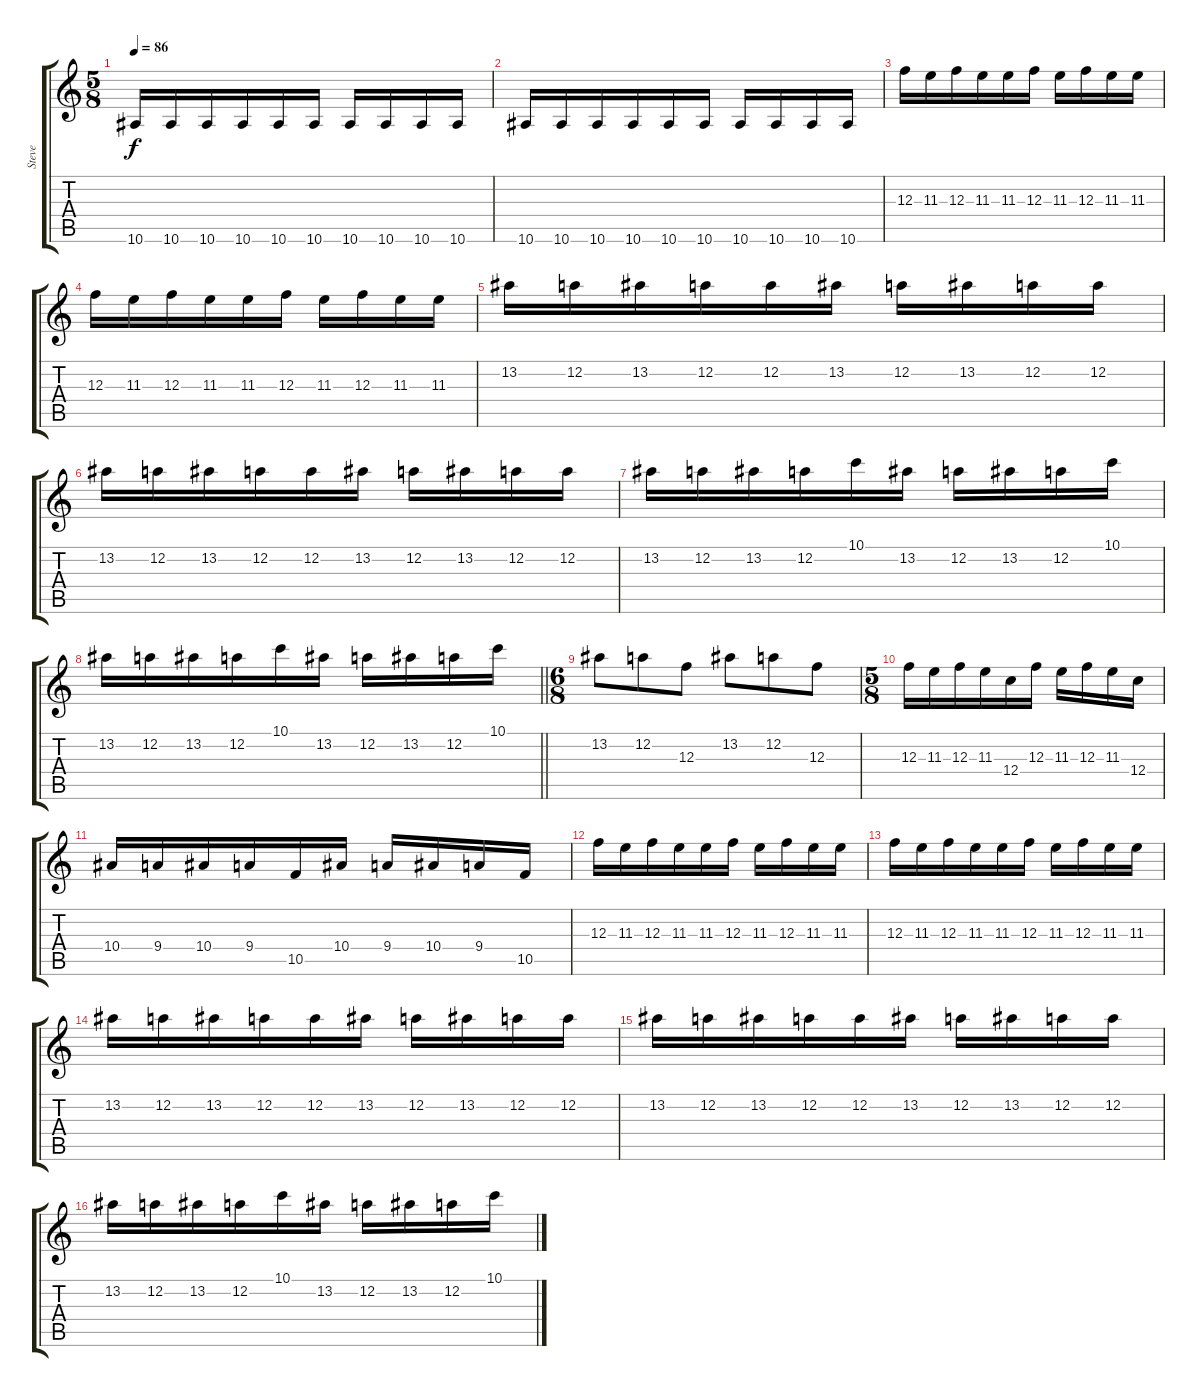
\track ("Steve" "Steve") {instrument electricguitarclean}
\staff {score tabs}
\tuning (D4 A3 F3 C3 G2 C2) {hide}
\ts (5 8)
\tempo 86
\clef g2
\ks c
10.6.16{dy f} 10.6.16 10.6.16 10.6.16 10.6.16 10.6.16 10.6.16 10.6.16 10.6.16 10.6.16 |
10.6.16 10.6.16 10.6.16 10.6.16 10.6.16 10.6.16 10.6.16 10.6.16 10.6.16 10.6.16 |
12.3.16 11.3.16 12.3.16 11.3.16 11.3.16 12.3.16 11.3.16 12.3.16 11.3.16 11.3.16 |
12.3.16 11.3.16 12.3.16 11.3.16 11.3.16 12.3.16 11.3.16 12.3.16 11.3.16 11.3.16 |
13.2.16 12.2.16 13.2.16 12.2.16 12.2.16 13.2.16 12.2.16 13.2.16 12.2.16 12.2.16 |
13.2.16 12.2.16 13.2.16 12.2.16 12.2.16 13.2.16 12.2.16 13.2.16 12.2.16 12.2.16 |
13.2.16 12.2.16 13.2.16 12.2.16 10.1.16 13.2.16 12.2.16 13.2.16 12.2.16 10.1.16 |
\barLineRight lightlight
13.2.16 12.2.16 13.2.16 12.2.16 10.1.16 13.2.16 12.2.16 13.2.16 12.2.16 10.1.16 |
\ts (6 8)
13.2.8 12.2.8 12.3.8 13.2.8 12.2.8 12.3.8 |
\ts (5 8)
12.3.16 11.3.16 12.3.16 11.3.16 12.4.16 12.3.16 11.3.16 12.3.16 11.3.16 12.4.16 |
10.4.16 9.4.16 10.4.16 9.4.16 10.5.16 10.4.16 9.4.16 10.4.16 9.4.16 10.5.16 |
12.3.16 11.3.16 12.3.16 11.3.16 11.3.16 12.3.16 11.3.16 12.3.16 11.3.16 11.3.16 |
12.3.16 11.3.16 12.3.16 11.3.16 11.3.16 12.3.16 11.3.16 12.3.16 11.3.16 11.3.16 |
13.2.16 12.2.16 13.2.16 12.2.16 12.2.16 13.2.16 12.2.16 13.2.16 12.2.16 12.2.16 |
13.2.16 12.2.16 13.2.16 12.2.16 12.2.16 13.2.16 12.2.16 13.2.16 12.2.16 12.2.16 |
13.2.16 12.2.16 13.2.16 12.2.16 10.1.16 13.2.16 12.2.16 13.2.16 12.2.16 10.1.16
